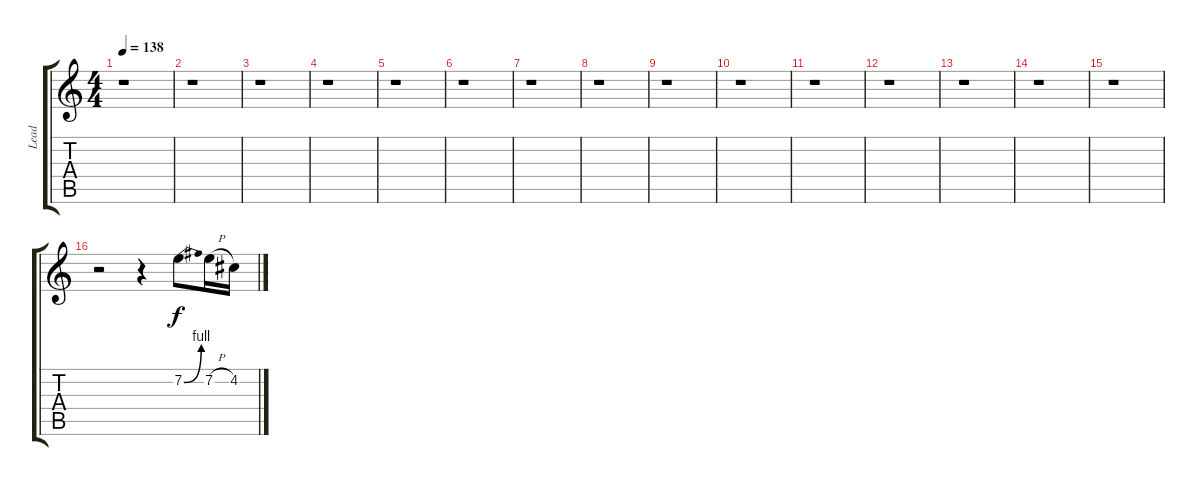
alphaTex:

\track ("Lead" "Lead") {instrument distortionguitar}
\staff {score tabs}
\tuning (D4 A3 F3 C3 G2 D2) {hide}
\ts (4 4)
\tempo 138
\clef g2
\ks c
r.1{dy f} |
r.1 |
r.1 |
r.1 |
r.1 |
r.1 |
r.1 |
r.1 |
r.1 |
r.1 |
r.1 |
r.1 |
r.1 |
r.1 |
r.1 |
r.2 r.4 7.2{be (bend 0 0 60 4)}.8 7.2{h}.16 4.2.16
